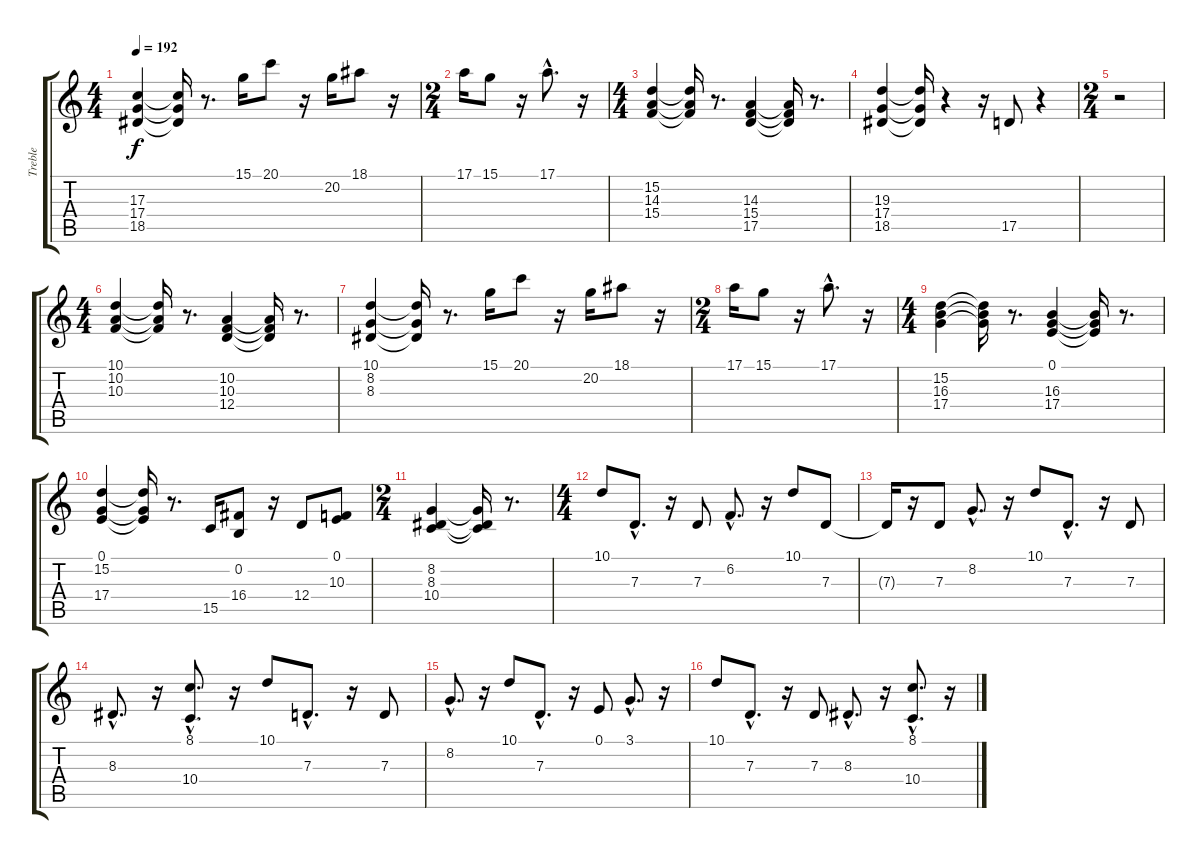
\track ("Treble" "Treble") {instrument churchorgan}
\staff {score tabs}
\tuning (E4 B3 G3 D3 A2 E2) {hide}
\ts (4 4)
\tempo 192
\clef g2
\ks c
(17.3 17.4 18.5).4{dy f} (17.3{t} 17.4{t} 18.5{t}).16 r.8{d} 15.1.16 20.1.8 r.16 20.2.16 18.1.8 r.16 |
\ts (2 4)
17.1.16 15.1.8 r.16 17.1{hac}.8{d} r.16 |
\ts (4 4)
(15.2 14.3 15.4).4 (15.2{t} 14.3{t} 15.4{t}).16 r.8{d} (14.3 15.4 17.5).4 (14.3{t} 15.4{t} 17.5{t}).16 r.8{d} |
(19.3 17.4 18.5).4 (19.3{t} 17.4{t} 18.5{t}).16 r.4 r.16 17.5.8 r.4 |
\ts (2 4)
r.2 |
\ts (4 4)
(10.1 10.2 10.3).4 (10.1{t} 10.2{t} 10.3{t}).16 r.8{d} (10.2 10.3 12.4).4 (10.2{t} 10.3{t} 12.4{t}).16 r.8{d} |
(10.1 8.2 8.3).4 (10.1{t} 8.2{t} 8.3{t}).16 r.8{d} 15.1.16 20.1.8 r.16 20.2.16 18.1.8 r.16 |
\ts (2 4)
17.1.16 15.1.8 r.16 17.1{hac}.8{d} r.16 |
\ts (4 4)
(15.2 16.3 17.4).4 (15.2{t} 16.3{t} 17.4{t}).16 r.8{d} (0.1 16.3 17.4).4 (0.1{t} 16.3{t} 17.4{t}).16 r.8{d} |
(0.1 15.2 17.4).4 (0.1{t} 15.2{t} 17.4{t}).16 r.8{d} 15.5.16 (0.2 16.4).8 r.16 12.4.8 (0.1 10.3).8 |
\ts (2 4)
(8.2 8.3 10.4).4 (8.2{t} 8.3{t} 10.4{t}).16 r.8{d} |
\ts (4 4)
10.1.8 7.3{hac}.8{d} r.16 7.3.8 6.2{hac}.8{d} r.16 10.1.8 7.3.8 |
7.3{t}.16 r.16 7.3.8 8.2{hac}.8{d} r.16 10.1.8 7.3{hac}.8{d} r.16 7.3.8 |
8.3{hac}.8{d} r.16 (8.1{hac} 10.4{hac}).8{d} r.16 10.1.8 7.3{hac}.8{d} r.16 7.3.8 |
8.2{hac}.8{d} r.16 10.1.8 7.3{hac}.8{d} r.16 0.1.8 3.1{hac}.8{d} r.16 |
10.1.8 7.3{hac}.8{d} r.16 7.3.8 8.3{hac}.8{d} r.16 (8.1{hac} 10.4{hac}).8{d} r.16
